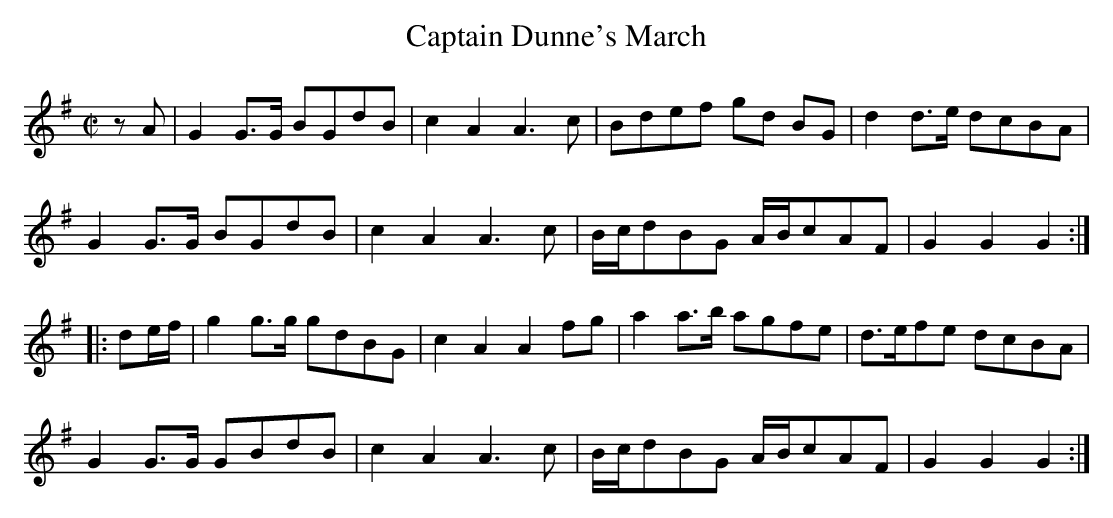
X:1
U: ~ = !turn!
T:Captain Dunne's March
M:C|
L:1/8
K:G
z A| G2 G>G BGdB | c2 A2 A3 c | Bdef gd BG | d2 d>e dcBA |
G2 G>G BGdB | c2 A2 A3 c | B/2c/2dBG A/2B/2cAF | G2 G2 G2 ::
de/2f/2 | g2 g>g gdBG | c2 A2 A2 fg | a2 a>b agfe | d>efe dcBA |
G2 G>G GBdB | c2 A2 A3 c | B/2c/2dBG A/2B/2cAF | G2 G2 G2 :|]
